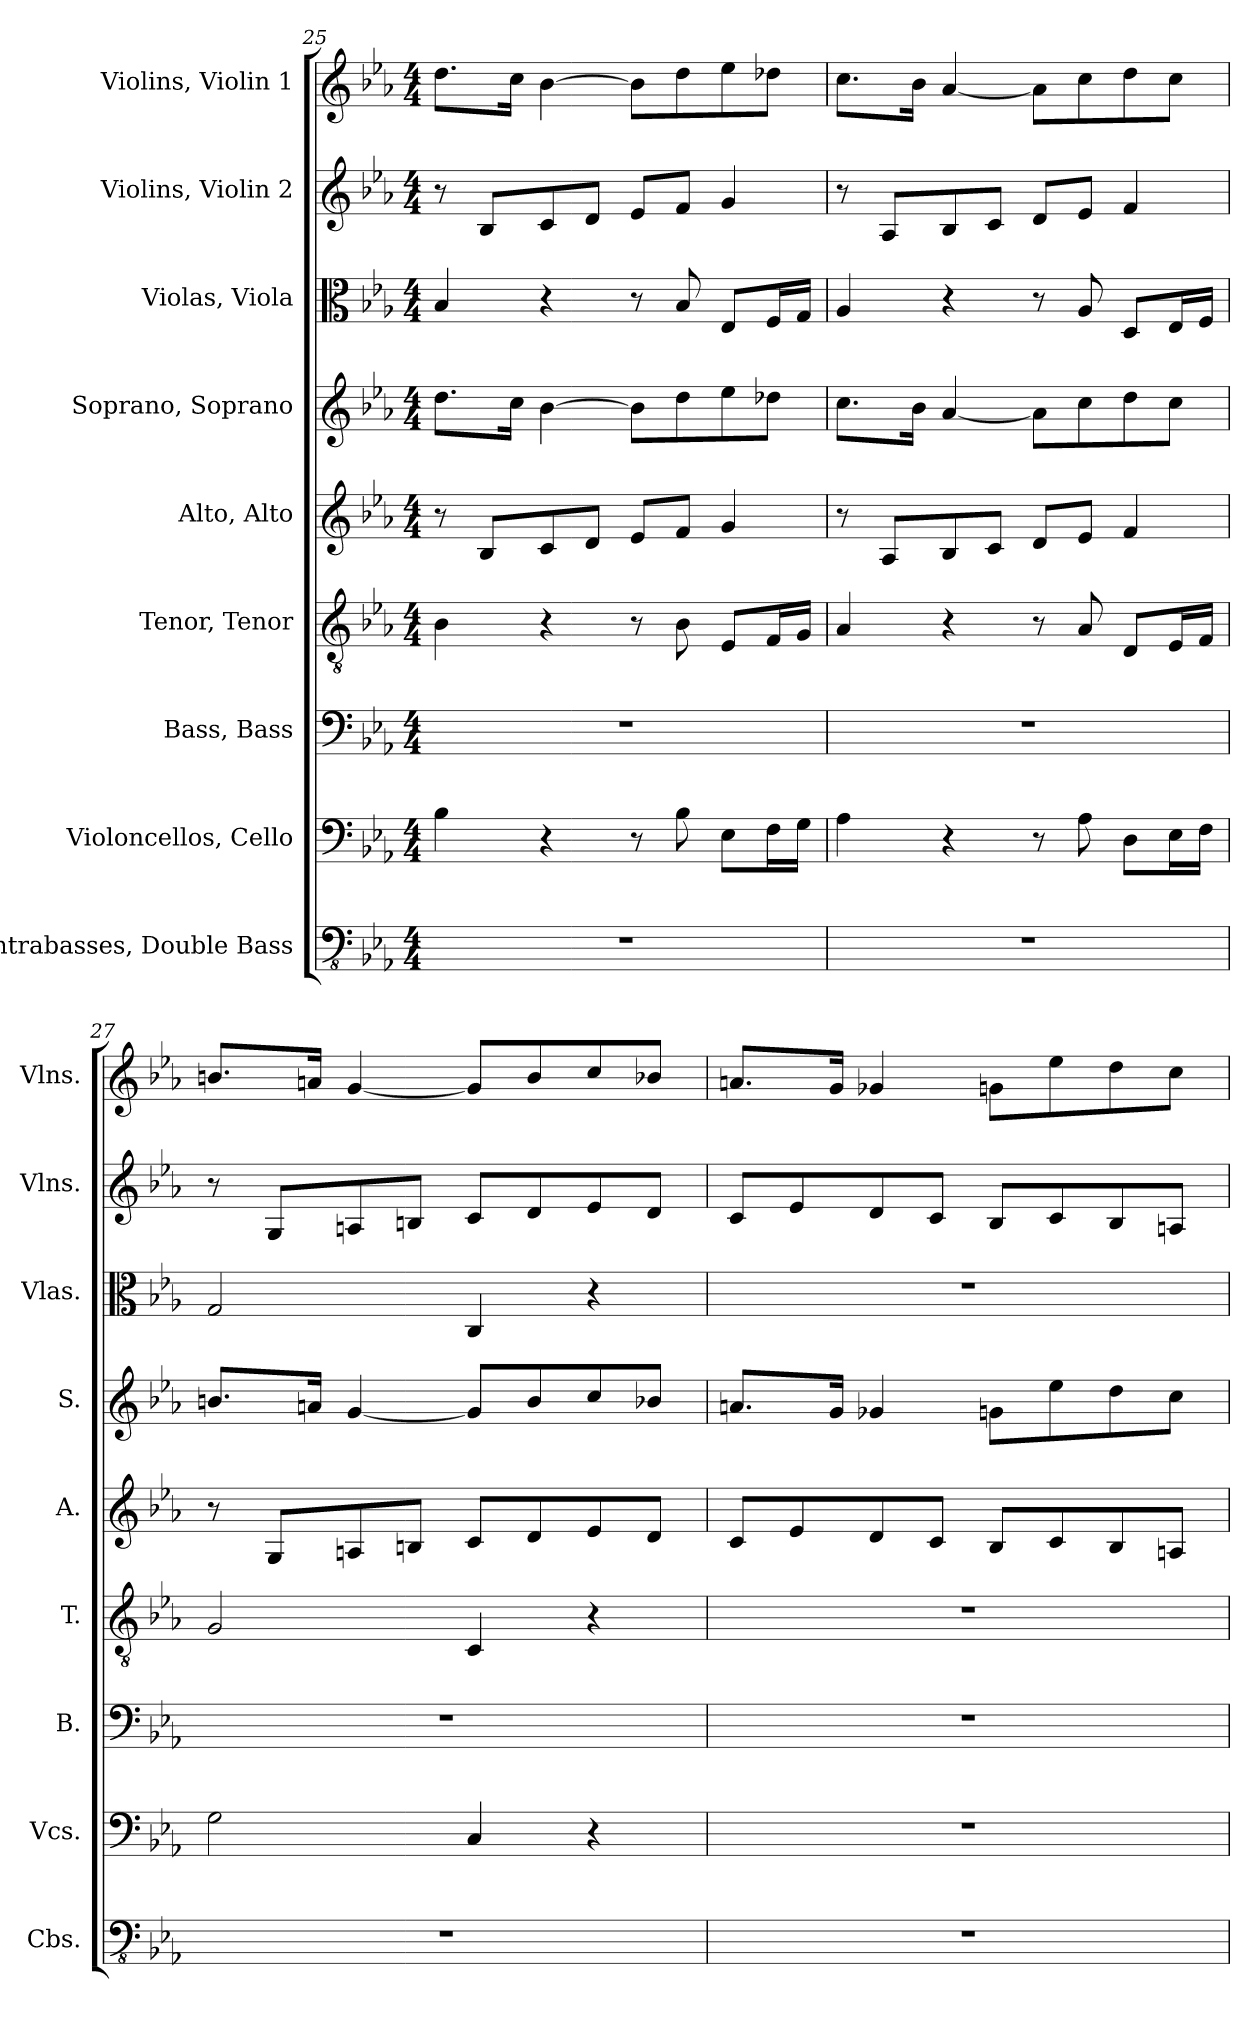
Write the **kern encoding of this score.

**kern	**kern	**kern	**kern	**kern	**kern	**kern	**kern	**kern
*part9	*part8	*part7	*part6	*part5	*part4	*part3	*part2	*part1
*staff9	*staff8	*staff7	*staff6	*staff5	*staff4	*staff3	*staff2	*staff1
*I"Contrabasses, Double Bass	*I"Violoncellos, Cello	*I"Bass, Bass	*I"Tenor, Tenor	*I"Alto, Alto	*I"Soprano, Soprano	*I"Violas, Viola	*I"Violins, Violin 2	*I"Violins, Violin 1
*I'Cbs.	*I'Vcs.	*I'B.	*I'T.	*I'A.	*I'S.	*I'Vlas.	*I'Vlns.	*I'Vlns.
!!LO:PB:g=z
*clefFv4	*clefF4	*clefF4	*clefGv2	*clefG2	*clefG2	*clefC3	*clefG2	*clefG2
*k[b-e-a-]	*k[b-e-a-]	*k[b-e-a-]	*k[b-e-a-]	*k[b-e-a-]	*k[b-e-a-]	*k[b-e-a-]	*k[b-e-a-]	*k[b-e-a-]
*M4/4	*M4/4	*M4/4	*M4/4	*M4/4	*M4/4	*M4/4	*M4/4	*M4/4
=25	=25	=25	=25	=25	=25	=25	=25	=25
1r	4B-\	1r	4B-\	8r	8.dd\L	4B-/	8r	8.dd\L
.	.	.	.	8B-/L	.	.	8B-/L	.
.	.	.	.	.	16cc\Jk	.	.	16cc\Jk
.	4r	.	4r	8c/	[4b-\	4r	8c/	[4b-\
.	.	.	.	8d/J	.	.	8d/J	.
.	8r	.	8r	8e-/L	8b-\L]	8r	8e-/L	8b-\L]
.	8B-\	.	8B-\	8f/J	8dd\	8B-/	8f/J	8dd\
.	8E-\L	.	8E-/L	4g/	8ee-\	8E-/L	4g/	8ee-\
.	16F\L	.	16F/L	.	8dd-X\J	16F/L	.	8dd-X\J
.	16G\JJ	.	16G/JJ	.	.	16G/JJ	.	.
=26	=26	=26	=26	=26	=26	=26	=26	=26
1r	4A-\	1r	4A-/	8r	8.cc\L	4A-/	8r	8.cc\L
.	.	.	.	8A-/L	.	.	8A-/L	.
.	.	.	.	.	16b-\Jk	.	.	16b-\Jk
.	4r	.	4r	8B-/	[4a-/	4r	8B-/	[4a-/
.	.	.	.	8c/J	.	.	8c/J	.
.	8r	.	8r	8d/L	8a-\L]	8r	8d/L	8a-\L]
.	8A-\	.	8A-/	8e-/J	8cc\	8A-/	8e-/J	8cc\
.	8D\L	.	8D/L	4f/	8dd\	8D/L	4f/	8dd\
.	16E-\L	.	16E-/L	.	8cc\J	16E-/L	.	8cc\J
.	16F\JJ	.	16F/JJ	.	.	16F/JJ	.	.
=27	=27	=27	=27	=27	=27	=27	=27	=27
1r	2G\	1r	2G/	8r	8.bn/L	2G/	8r	8.bn/L
.	.	.	.	8G/L	.	.	8G/L	.
.	.	.	.	.	16an/Jk	.	.	16an/Jk
.	.	.	.	8An/	[4g/	.	8An/	[4g/
.	.	.	.	8Bn/J	.	.	8Bn/J	.
.	4C/	.	4C/	8c/L	8g/L]	4C/	8c/L	8g/L]
.	.	.	.	8d/	8b/	.	8d/	8b/
.	4r	.	4r	8e-/	8cc/	4r	8e-/	8cc/
.	.	.	.	8d/J	8b-X/J	.	8d/J	8b-X/J
=28	=28	=28	=28	=28	=28	=28	=28	=28
1r	1r	1r	1r	8c/L	8.an/L	1r	8c/L	8.an/L
.	.	.	.	8e-/	.	.	8e-/	.
.	.	.	.	.	16g/Jk	.	.	16g/Jk
.	.	.	.	8d/	4g-X/	.	8d/	4g-X/
.	.	.	.	8c/J	.	.	8c/J	.
.	.	.	.	8B-/L	8gn\L	.	8B-/L	8gn\L
.	.	.	.	8c/	8ee-\	.	8c/	8ee-\
.	.	.	.	8B-/	8dd\	.	8B-/	8dd\
.	.	.	.	8An/J	8cc\J	.	8An/J	8cc\J
=	=	=	=	=	=	=	=	=
*-	*-	*-	*-	*-	*-	*-	*-	*-
